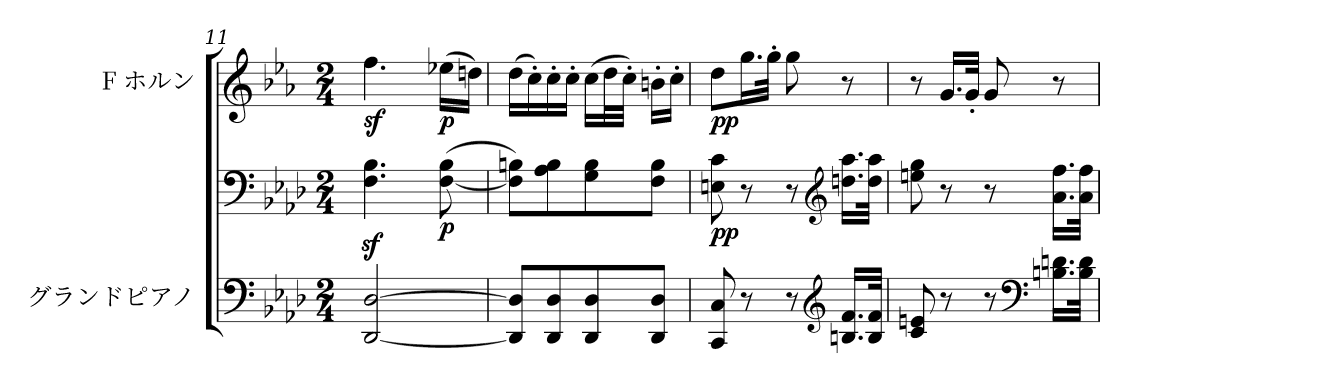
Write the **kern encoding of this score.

**kern	**kern	**dynam	**kern	**dynam
*part2	*part2	*part2	*part1	*part1
*staff3	*staff2	*staff2/3	*staff1	*staff1
*I"グランドピアノ	*	*	*I"F ホルン	*
*clefF4	*clefF4	*	*clefG2	*
*	*	*	*ITrd4c7	*
*k[b-e-a-d-]	*k[b-e-a-d-]	*	*k[b-e-a-d-]	*
*M2/4	*M2/4	*	*M2/4	*
=11	=11	=11	=11	=11
*	*	*	*^	*
!	!	!	!	!	!LO:DY:b
[2DD-/ [2D-/	4.F\z< 4.B-\z<	.	4.b-\	[4b-\yy	sf
.	.	.	.	16.b-\yy]	.
.	.	.	.	32ryy	.
!	!	!LO:DY:b	!	!	!LO:DY:b
.	(>[8F\ 8B-\	p	(>16a-X\LL	8ryy	p
.	.	.	16gn\JJ)	.	.
*	*	*	*v	*v	*
!!LO:LB:g=z
=12	=12	=12	=12	=12
8DD-/] 8D-/]L	8F\] 8Bn\L)	.	(>16g\LL	.
.	.	.	16f'\)	.
8DD-/ 8D-/	8A-\ 8B\	.	16f'\	.
.	.	.	16f'\JJ	.
8DD-/ 8D-/	8G\ 8B\	.	(>16f\LL	.
.	.	.	32g\L	.
.	.	.	32f'\JJJ)	.
8DD-/ 8D-/J	8F\ 8B\J	.	16en'\LL	.
.	.	.	16f'\JJ	.
=13	=13	=13	=13	=13
!	!	!LO:DY:b	!	!LO:DY:b
8CC/ 8C/	8En\ 8c\	pp	8g\L	pp
8r	8r	.	16.cc\L	.
.	.	.	32cc'\JJk	.
8r	8r	.	8cc\	.
*clefG2	*clefG2	*	*	*
16.Bn/ 16.f/LL	16.ddn\ 16.aa-\LL	.	8r	.
32B/ 32f/JJk	32dd\ 32aa-\JJk	.	.	.
=14	=14	=14	=14	=14
8c/ 8en/	8een\ 8gg\	.	8r	.
8r	8r	.	16.c/LL	.
.	.	.	32c'/JJk	.
8r	8r	.	8c/	.
*clefF4	*	*	*	*
16.Bn\ 16.dn\LL	16.a-\ 16.ff\LL	.	8r	.
32B\ 32d\JJk	32a-\ 32ff\JJk	.	.	.
=	=	=	=	=
*-	*-	*-	*-	*-
